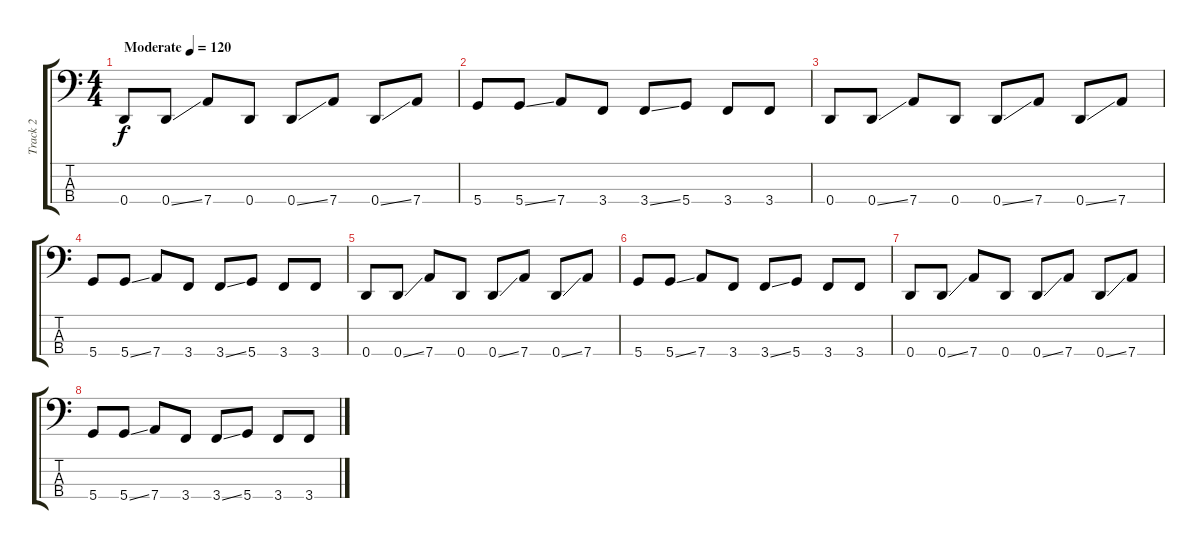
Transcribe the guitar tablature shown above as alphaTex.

\track ("Track 2" "Track 2") {instrument electricbassfinger}
\staff {score tabs}
\tuning (G2 D2 A1 D1) {hide}
\ts (4 4)
\tempo (120 "Moderate")
\clef f4
\ks c
0.4.8{dy f instrument electricbassfinger} 0.4{ss}.8 7.4.8 0.4.8 0.4{ss}.8 7.4.8 0.4{ss}.8 7.4.8 |
5.4.8 5.4{ss}.8 7.4.8 3.4.8 3.4{ss}.8 5.4.8 3.4.8 3.4.8 |
0.4.8 0.4{ss}.8 7.4.8 0.4.8 0.4{ss}.8 7.4.8 0.4{ss}.8 7.4.8 |
5.4.8 5.4{ss}.8 7.4.8 3.4.8 3.4{ss}.8 5.4.8 3.4.8 3.4.8 |
0.4.8 0.4{ss}.8 7.4.8 0.4.8 0.4{ss}.8 7.4.8 0.4{ss}.8 7.4.8 |
5.4.8 5.4{ss}.8 7.4.8 3.4.8 3.4{ss}.8 5.4.8 3.4.8 3.4.8 |
0.4.8 0.4{ss}.8 7.4.8 0.4.8 0.4{ss}.8 7.4.8 0.4{ss}.8 7.4.8 |
5.4.8 5.4{ss}.8 7.4.8 3.4.8 3.4{ss}.8 5.4.8 3.4.8 3.4.8
